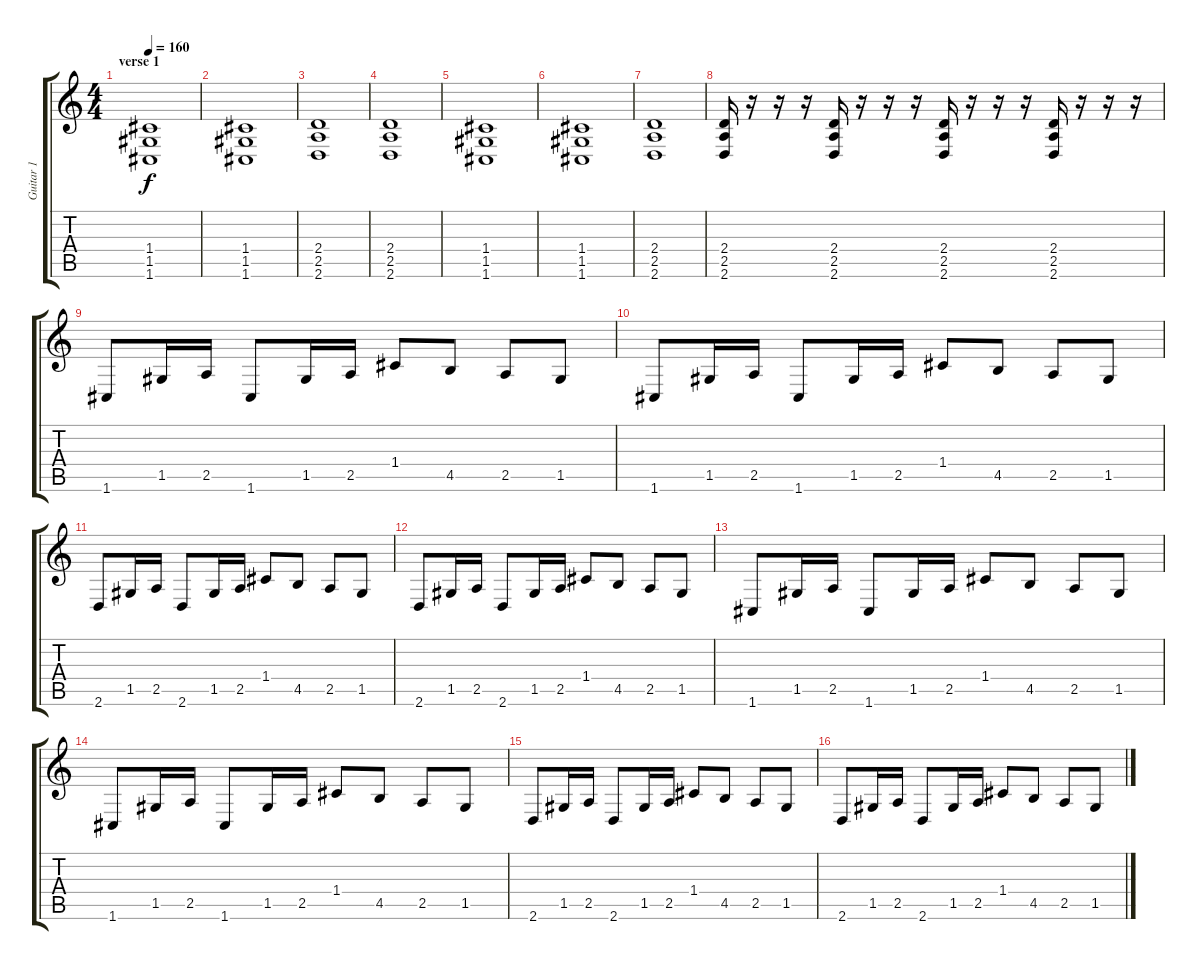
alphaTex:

\track ("Guitar 1" "Guitar 1") {instrument distortionguitar}
\staff {score tabs}
\tuning (D4 A3 F3 C3 G2 C2) {hide}
\ts (4 4)
\section ("" "verse 1")
\tempo 160
\clef g2
\ks c
(1.4 1.5 1.6).1{dy f} |
(1.4 1.5 1.6).1 |
(2.4 2.5 2.6).1 |
(2.4 2.5 2.6).1 |
(1.4 1.5 1.6).1 |
(1.4 1.5 1.6).1 |
(2.4 2.5 2.6).1 |
(2.4 2.5 2.6).16 r.16 r.16 r.16 (2.4 2.5 2.6).16 r.16 r.16 r.16 (2.4 2.5 2.6).16 r.16 r.16 r.16 (2.4 2.5 2.6).16 r.16 r.16 r.16 |
1.6.8{balance 15} 1.5.16 2.5.16 1.6.8 1.5.16 2.5.16 1.4.8 4.5.8 2.5.8 1.5.8 |
1.6.8 1.5.16 2.5.16 1.6.8 1.5.16 2.5.16 1.4.8 4.5.8 2.5.8 1.5.8 |
2.6.8 1.5.16 2.5.16 2.6.8 1.5.16 2.5.16 1.4.8 4.5.8 2.5.8 1.5.8 |
2.6.8 1.5.16 2.5.16 2.6.8 1.5.16 2.5.16 1.4.8 4.5.8 2.5.8 1.5.8 |
1.6.8{balance 15} 1.5.16 2.5.16 1.6.8 1.5.16 2.5.16 1.4.8 4.5.8 2.5.8 1.5.8 |
1.6.8 1.5.16 2.5.16 1.6.8 1.5.16 2.5.16 1.4.8 4.5.8 2.5.8 1.5.8 |
2.6.8 1.5.16 2.5.16 2.6.8 1.5.16 2.5.16 1.4.8 4.5.8 2.5.8 1.5.8 |
2.6.8 1.5.16 2.5.16 2.6.8 1.5.16 2.5.16 1.4.8 4.5.8 2.5.8 1.5.8
